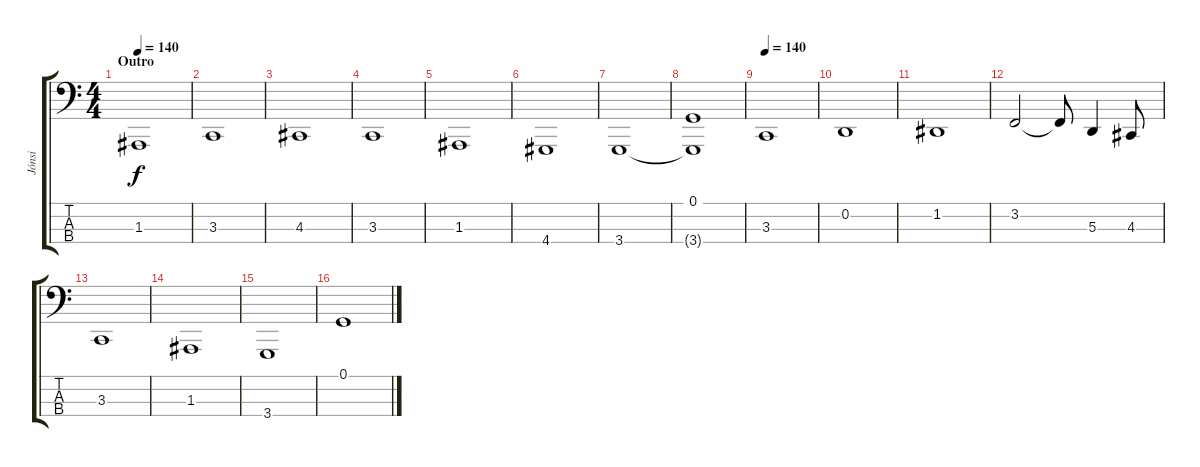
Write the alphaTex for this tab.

\track ("Jónsi" "Jónsi") {instrument lead8bassandlead}
\staff {score tabs}
\tuning (G2 D2 A1 E1) {hide}
\ts (4 4)
\section ("" "Outro")
\tempo 140
\clef f4
\ks c
1.3.1{dy f} |
3.3.1 |
4.3.1 |
3.3.1 |
1.3.1 |
4.4.1 |
3.4.1 |
(0.1 3.4{t}).1 |
\tempo 140
3.3.1 |
0.2.1 |
1.2.1 |
3.2.2 3.2{t}.8 5.3.4 4.3.8 |
3.3.1 |
1.3.1 |
3.4.1 |
0.1.1
